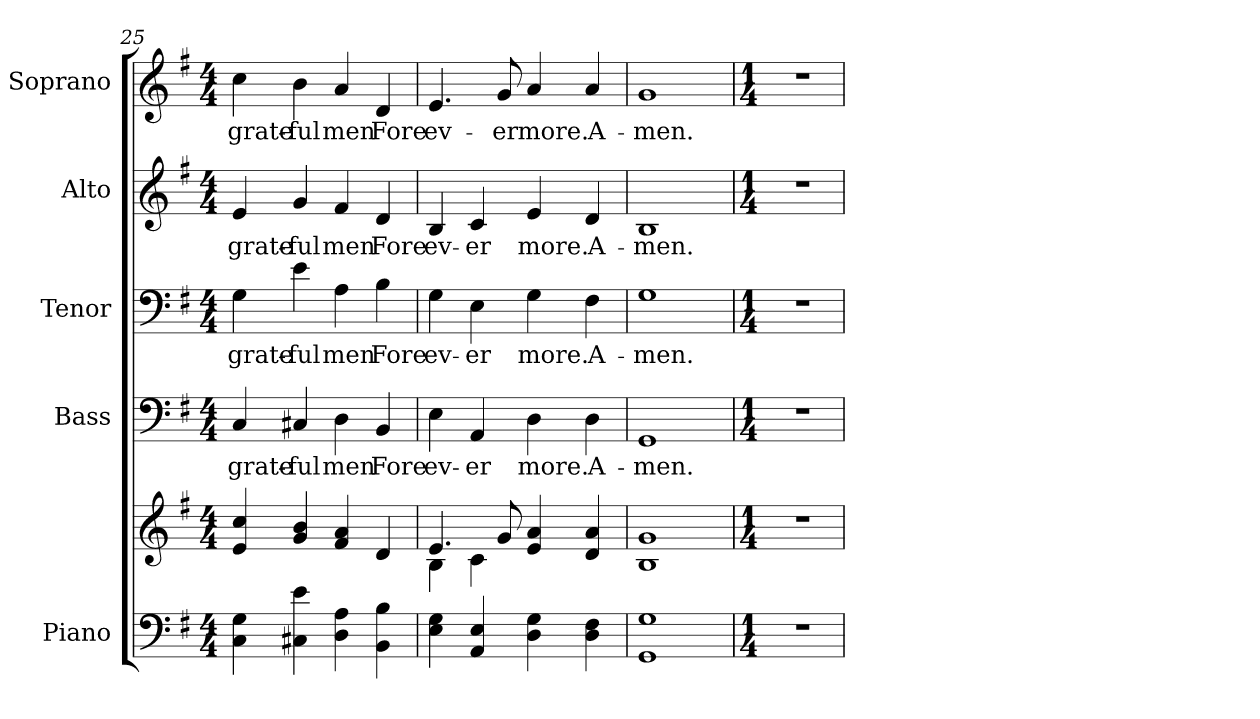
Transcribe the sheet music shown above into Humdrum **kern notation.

**kern	**kern	**kern	**text	**kern	**text	**kern	**text	**kern	**text
*part5	*part5	*part4	*part4	*part3	*part3	*part2	*part2	*part1	*part1
*staff6	*staff5	*staff4	*staff4	*staff3	*staff3	*staff2	*staff2	*staff1	*staff1
*I"Piano	*	*I"Bass	*	*I"Tenor	*	*I"Alto	*	*I"Soprano	*
*I'Pno.	*	*I'B.	*	*I'T.	*	*I'A.	*	*I'S.	*
*clefF4	*clefG2	*clefF4	*	*clefF4	*	*clefG2	*	*clefG2	*
*k[f#]	*k[f#]	*k[f#]	*	*k[f#]	*	*k[f#]	*	*k[f#]	*
*G:	*G:	*G:	*	*G:	*	*G:	*	*G:	*
*M4/4	*M4/4	*M4/4	*	*M4/4	*	*M4/4	*	*M4/4	*
=25	=25	=25	=25	=25	=25	=25	=25	=25	=25
!	!	!	!LO:LY:b:color=#000000	!	!	!	!	!	!
!	!	!	!	!	!LO:LY:b:color=#000000	!	!	!	!
!	!	!	!	!	!	!	!LO:LY:b:color=#000000	!	!
!	!	!	!	!	!	!	!	!	!LO:LY:b:color=#000000
4Ci\ 4Gi	4ei/ 4cci	4Ci/	grate-	4Gi\	grate-	4ei/	grate-	4cci\	grate-
!	!	!	!LO:LY:b:color=#000000	!	!	!	!	!	!
!	!	!	!	!	!LO:LY:b:color=#000000	!	!	!	!
!	!	!	!	!	!	!	!LO:LY:b:color=#000000	!	!
!	!	!	!	!	!	!	!	!	!LO:LY:b:color=#000000
4C#Xi\ 4ei	4gi/ 4bi	4C#Xi/	-ful	4ei\	-ful	4gi/	-ful	4bi\	-ful
!	!	!	!LO:LY:b:color=#000000	!	!	!	!	!	!
!	!	!	!	!	!LO:LY:b:color=#000000	!	!	!	!
!	!	!	!	!	!	!	!LO:LY:b:color=#000000	!	!
!	!	!	!	!	!	!	!	!	!LO:LY:b:color=#000000
4Di\ 4Ai	4f#i/ 4ai	4Di\	men	4Ai\	men	4f#i/	men	4ai/	men
!	!	!	!LO:LY:b:color=#000000	!	!	!	!	!	!
!	!	!	!	!	!LO:LY:b:color=#000000	!	!	!	!
!	!	!	!	!	!	!	!LO:LY:b:color=#000000	!	!
!	!	!	!	!	!	!	!	!	!LO:LY:b:color=#000000
4BBi\ 4Bi	4di/	4BBi/	Fore	4Bi\	Fore	4di/	Fore	4di/	Fore
!!LO:PB:g=z
=26	=26	=26	=26	=26	=26	=26	=26	=26	=26
*	*^	*	*	*	*	*	*	*	*
!	!	!	!	!LO:LY:b:color=#000000	!	!	!	!	!	!
!	!	!	!	!	!	!LO:LY:b:color=#000000	!	!	!	!
!	!	!	!	!	!	!	!	!LO:LY:b:color=#000000	!	!
!	!	!	!	!	!	!	!	!	!	!LO:LY:b:color=#000000
4Ei\ 4Gi	4.ei/	4Bi\	4Ei\	ev-	4Gi\	ev-	4Bi/	ev-	4.ei/	ev-
!	!	!	!	!LO:LY:b:color=#000000	!	!	!	!	!	!
!	!	!	!	!	!	!LO:LY:b:color=#000000	!	!	!	!
!	!	!	!	!	!	!	!	!LO:LY:b:color=#000000	!	!
4AAi/ 4Ei	.	4ci\	4AAi/	-er	4Ei\	-er	4ci/	-er	.	.
!	!	!	!	!	!	!	!	!	!	!LO:LY:b:color=#000000
.	8gi/	.	.	.	.	.	.	.	8gi/	-er
!	!	!	!	!LO:LY:b:color=#000000	!	!	!	!	!	!
!	!	!	!	!	!	!LO:LY:b:color=#000000	!	!	!	!
!	!	!	!	!	!	!	!	!LO:LY:b:color=#000000	!	!
!	!	!	!	!	!	!	!	!	!	!LO:LY:b:color=#000000
4Di\ 4Gi	4ei/ 4ai	2ryy	4Di\	more.	4Gi\	more.	4ei/	more.	4ai/	more.
!	!	!	!	!LO:LY:b:color=#000000	!	!	!	!	!	!
!	!	!	!	!	!	!LO:LY:b:color=#000000	!	!	!	!
!	!	!	!	!	!	!	!	!LO:LY:b:color=#000000	!	!
!	!	!	!	!	!	!	!	!	!	!LO:LY:b:color=#000000
4Di\ 4F#i	4di/ 4ai	.	4Di\	A-	4F#i\	A-	4di/	A-	4ai/	A-
*	*v	*v	*	*	*	*	*	*	*	*
=27	=27	=27	=27	=27	=27	=27	=27	=27	=27
!	!	!	!LO:LY:b:color=#000000	!	!	!	!	!	!
!	!	!	!	!	!LO:LY:b:color=#000000	!	!	!	!
!	!	!	!	!	!	!	!LO:LY:b:color=#000000	!	!
!	!	!	!	!	!	!	!	!	!LO:LY:b:color=#000000
1GGi 1Gi	1Bi 1gi	1GGi	-men.	1Gi	-men.	1Bi	-men.	1gi	-men.
!!LO:PB:g=z
=28	=28	=28	=28	=28	=28	=28	=28	=28	=28
*M1/4	*M1/4	*M1/4	*	*M1/4	*	*M1/4	*	*M1/4	*
!LO:N:vis=1	!LO:N:vis=1	!LO:N:vis=1	!	!LO:N:vis=1	!	!LO:N:vis=1	!	!LO:N:vis=1	!
4r	4r	4r	.	4r	.	4r	.	4r	.
=	=	=	=	=	=	=	=	=	=
*-	*-	*-	*-	*-	*-	*-	*-	*-	*-
